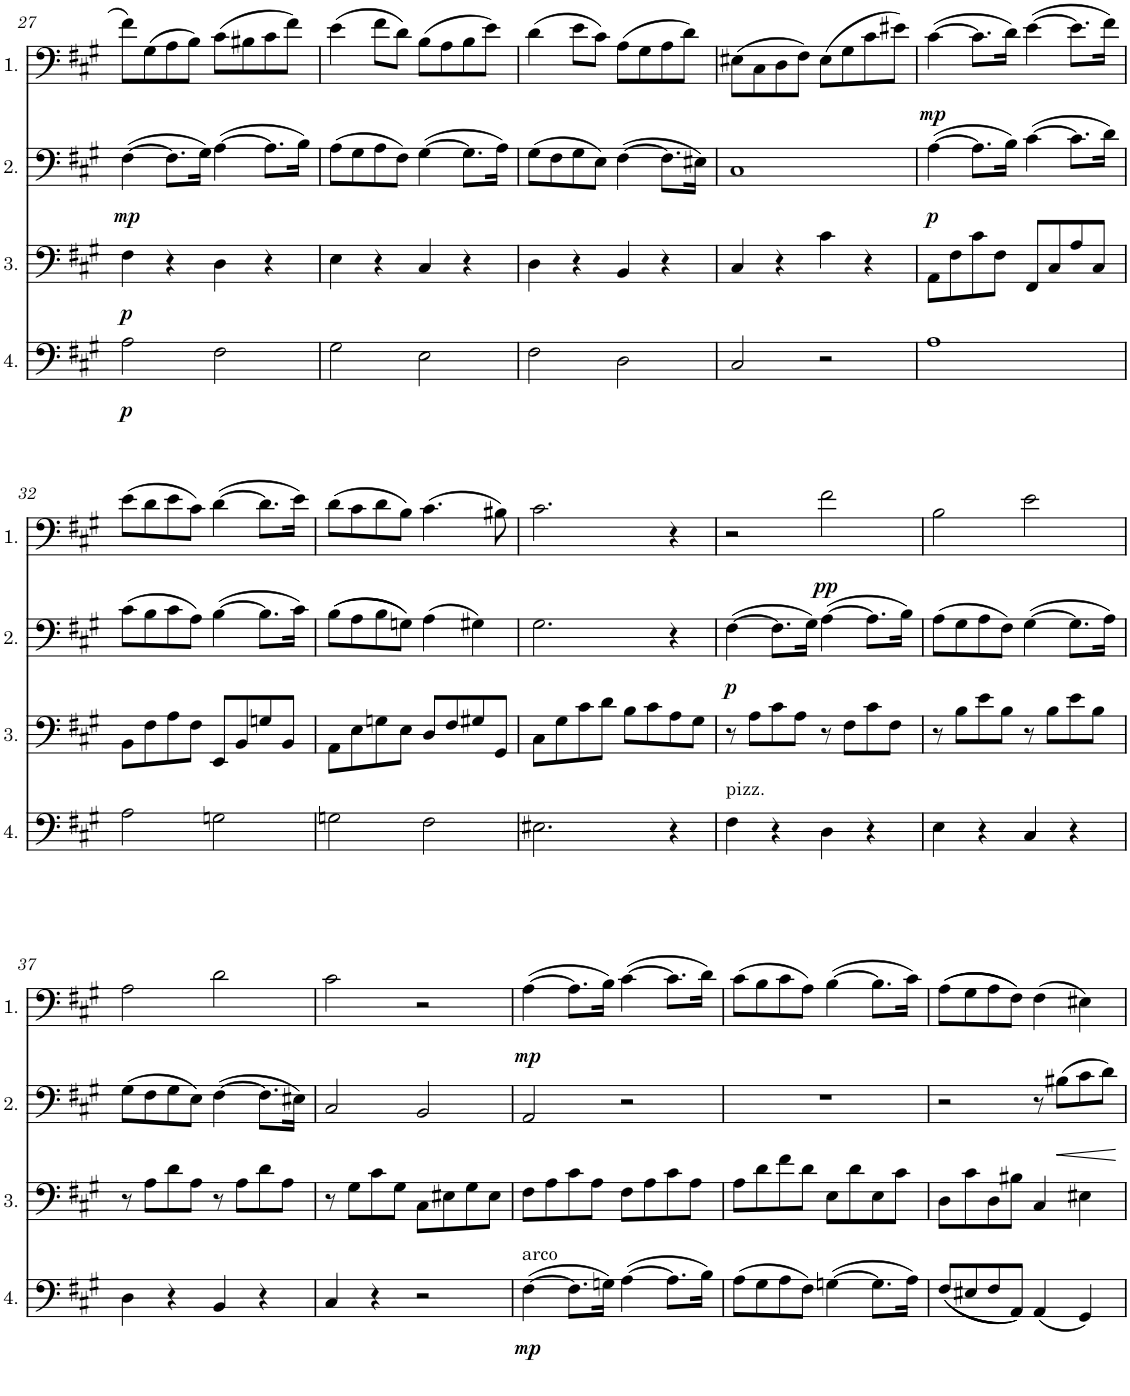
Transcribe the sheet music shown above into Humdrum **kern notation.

**kern	**dynam	**kern	**dynam	**kern	**dynam	**kern	**dynam
*part4	*part4	*part3	*part3	*part2	*part2	*part1	*part1
*staff4	*staff4	*staff3	*staff3	*staff2	*staff2	*staff1	*staff1
*I"Cello 4	*	*I"Cello 3	*	*I"Cello 2	*	*I"Cello 1	*
!!LO:PB:g=z
*clefF4	*	*clefF4	*	*clefF4	*	*clefF4	*
*k[f#c#g#]	*	*k[f#c#g#]	*	*k[f#c#g#]	*	*k[f#c#g#]	*
*M4/4	*	*M4/4	*	*M4/4	*	*M4/4	*
=27	=27	=27	=27	=27	=27	=27	=27
!	!LO:DY:b	!	!LO:DY:b	!	!LO:DY:b	!	!
2A\	p	4F#\	p	([4F#\	mp	8f#\L	.
.	.	.	.	.	.	(8G#\	.
.	.	4r	.	8.F#\L]	.	8A\	.
.	.	.	.	.	.	8B\J)	.
.	.	.	.	16G#\Jk)	.	.	.
2F#\	.	4D\	.	([4A\	.	(8c#\L	.
.	.	.	.	.	.	8B#X\	.
.	.	4r	.	8.A\L]	.	8c#\	.
.	.	.	.	.	.	8f#\J)	.
.	.	.	.	16B\Jk)	.	.	.
=28	=28	=28	=28	=28	=28	=28	=28
2G#\	.	4E\	.	(8A\L	.	(4e\	.
.	.	.	.	8G#\	.	.	.
.	.	4r	.	8A\	.	8f#\L	.
.	.	.	.	8F#\J)	.	8d\J)	.
2E\	.	4C#/	.	([4G#\	.	(8B\L	.
.	.	.	.	.	.	8A\	.
.	.	4r	.	8.G#\L]	.	8B\	.
.	.	.	.	.	.	8e\J)	.
.	.	.	.	16A\Jk)	.	.	.
=29	=29	=29	=29	=29	=29	=29	=29
2F#\	.	4D\	.	(8G#\L	.	(4d\	.
.	.	.	.	8F#\	.	.	.
.	.	4r	.	8G#\	.	8e\L	.
.	.	.	.	8E\J)	.	8c#\J)	.
2D\	.	4BB/	.	([4F#\	.	(8A\L	.
.	.	.	.	.	.	8G#\	.
.	.	4r	.	8.F#\L]	.	8A\	.
.	.	.	.	.	.	8d\J)	.
.	.	.	.	16E#X\Jk)	.	.	.
=30	=30	=30	=30	=30	=30	=30	=30
2C#/	.	4C#/	.	1C#	.	(8E#X\L	.
.	.	.	.	.	.	8C#\	.
.	.	4r	.	.	.	8D\	.
.	.	.	.	.	.	8F#\J)	.
2r	.	4c#\	.	.	.	(8E#\L	.
.	.	.	.	.	.	8G#\	.
.	.	4r	.	.	.	8c#\	.
.	.	.	.	.	.	8e#X\J)	.
=31	=31	=31	=31	=31	=31	=31	=31
!	!	!	!	!	!LO:DY:b	!	!LO:DY:b
1A	.	8AA\L	.	([4A\	p	([4c#\	mp
.	.	8F#\	.	.	.	.	.
.	.	8c#\	.	8.A\L]	.	8.c#\L]	.
.	.	8F#\J	.	.	.	.	.
.	.	.	.	16B\Jk)	.	16d\Jk)	.
.	.	8FF#/L	.	([4c#\	.	([4e\	.
.	.	8C#/	.	.	.	.	.
.	.	8A/	.	8.c#\L]	.	8.e\L]	.
.	.	8C#/J	.	.	.	.	.
.	.	.	.	16d\Jk)	.	16f#\Jk)	.
!!LO:LB:g=z
=32	=32	=32	=32	=32	=32	=32	=32
2A\	.	8BB\L	.	(8c#\L	.	(8e\L	.
.	.	8F#\	.	8B\	.	8d\	.
.	.	8A\	.	8c#\	.	8e\	.
.	.	8F#\J	.	8A\J)	.	8c#\J)	.
2Gn\	.	8EE/L	.	([4B\	.	([4d\	.
.	.	8BB/	.	.	.	.	.
.	.	8Gn/	.	8.B\L]	.	8.d\L]	.
.	.	8BB/J	.	.	.	.	.
.	.	.	.	16c#\Jk)	.	16e\Jk)	.
=33	=33	=33	=33	=33	=33	=33	=33
2Gn\	.	8AA\L	.	((8B\L	.	(8d\L	.
.	.	8E\	.	8A\	.	8c#\	.
.	.	8Gn\	.	8B\	.	8d\	.
.	.	8E\J	.	8Gn\J))	.	8B\J)	.
2F#\	.	8D/L	.	(4A\	.	(4.c#\	.
.	.	8F#/	.	.	.	.	.
.	.	8G#X/	.	4G#X\)	.	.	.
.	.	8GG#/J	.	.	.	8B#X\)	.
=34	=34	=34	=34	=34	=34	=34	=34
2.E#X\	.	8C#\L	.	2.G#\	.	2.c#\	.
.	.	8G#\	.	.	.	.	.
.	.	8c#\	.	.	.	.	.
.	.	8d\J	.	.	.	.	.
.	.	8B\L	.	.	.	.	.
.	.	8c#\	.	.	.	.	.
4r	.	8A\	.	4r	.	4r	.
.	.	8G#\J	.	.	.	.	.
=35	=35	=35	=35	=35	=35	=35	=35
!LO:TX:a:t=pizz.	!	!	!	!	!	!	!
!	!	!	!	!	!LO:DY:b	!	!
4F#\	.	8r	.	([4F#\	p	2r	.
.	.	8A\L	.	.	.	.	.
4r	.	8c#\	.	8.F#\L]	.	.	.
.	.	8A\J	.	.	.	.	.
.	.	.	.	16G#\Jk)	.	.	.
!	!	!	!	!	!	!	!LO:DY:b
4D\	.	8r	.	([4A\	.	2f#\	pp
.	.	8F#\L	.	.	.	.	.
4r	.	8c#\	.	8.A\L]	.	.	.
.	.	8F#\J	.	.	.	.	.
.	.	.	.	16B\Jk)	.	.	.
=36	=36	=36	=36	=36	=36	=36	=36
4E\	.	8r	.	(8A\L	.	2B\	.
.	.	8B\L	.	8G#\	.	.	.
4r	.	8e\	.	8A\	.	.	.
.	.	8B\J	.	8F#\J)	.	.	.
4C#/	.	8r	.	([4G#\	.	2e\	.
.	.	8B\L	.	.	.	.	.
4r	.	8e\	.	8.G#\L]	.	.	.
.	.	8B\J	.	.	.	.	.
.	.	.	.	16A\Jk)	.	.	.
!!LO:LB:g=z
=37	=37	=37	=37	=37	=37	=37	=37
4D\	.	8r	.	(8G#\L	.	2A\	.
.	.	8A\L	.	8F#\	.	.	.
4r	.	8d\	.	8G#\	.	.	.
.	.	8A\J	.	8E\J)	.	.	.
4BB/	.	8r	.	([4F#\	.	2d\	.
.	.	8A\L	.	.	.	.	.
4r	.	8d\	.	8.F#\L]	.	.	.
.	.	8A\J	.	.	.	.	.
.	.	.	.	16E#X\Jk)	.	.	.
=38	=38	=38	=38	=38	=38	=38	=38
4C#/	.	8r	.	2C#/	.	2c#\	.
.	.	8G#\L	.	.	.	.	.
4r	.	8c#\	.	.	.	.	.
.	.	8G#\J	.	.	.	.	.
2r	.	8C#\L	.	2BB/	.	2r	.
.	.	8E#X\	.	.	.	.	.
.	.	8G#\	.	.	.	.	.
.	.	8E#\J	.	.	.	.	.
=39	=39	=39	=39	=39	=39	=39	=39
!LO:TX:a:t=arco	!	!	!	!	!	!	!
!	!LO:DY:b	!	!	!	!	!	!LO:DY:b
([4F#\	mp	8F#\L	.	2AA/	.	([4A\	mp
.	.	8A\	.	.	.	.	.
8.F#\L]	.	8c#\	.	.	.	8.A\L]	.
.	.	8A\J	.	.	.	.	.
16Gn\Jk)	.	.	.	.	.	16B\Jk)	.
([4A\	.	8F#\L	.	2r	.	([4c#\	.
.	.	8A\	.	.	.	.	.
8.A\L]	.	8c#\	.	.	.	8.c#\L]	.
.	.	8A\J	.	.	.	.	.
16B\Jk)	.	.	.	.	.	16d\Jk)	.
=40	=40	=40	=40	=40	=40	=40	=40
(8A\L	.	8A\L	.	1r	.	(8c#\L	.
8G#\	.	8d\	.	.	.	8B\	.
8A\	.	8f#\	.	.	.	8c#\	.
8F#\J)	.	8d\J	.	.	.	8A\J)	.
([4Gn\	.	8E\L	.	.	.	([4B\	.
.	.	8d\	.	.	.	.	.
8.G\L]	.	8E\	.	.	.	8.B\L]	.
.	.	8c#\J	.	.	.	.	.
16A\Jk)	.	.	.	.	.	16c#\Jk)	.
=41	=41	=41	=41	=41	=41	=41	=41
((8F#/L	.	8D\L	.	2r	.	((8A\L	.
8E#X/	.	8c#\	.	.	.	8G#\	.
8F#/	.	8D\	.	.	.	8A\	.
8AA/J))	.	8B#X\J	.	.	.	8F#\J))	.
(4AA/	.	4C#/	.	8r	.	(4F#\	.
!	!	!	!	!	!LO:HP:b	!	!
.	.	.	.	(8B#X\L	<	.	.
4GG#/)	.	4E#X\	.	8c#\	.	4E#X\)	.
.	.	.	.	8d\J)	.	.	.
.	.	.	.	.	[	.	.
=	=	=	=	=	=	=	=
*-	*-	*-	*-	*-	*-	*-	*-
